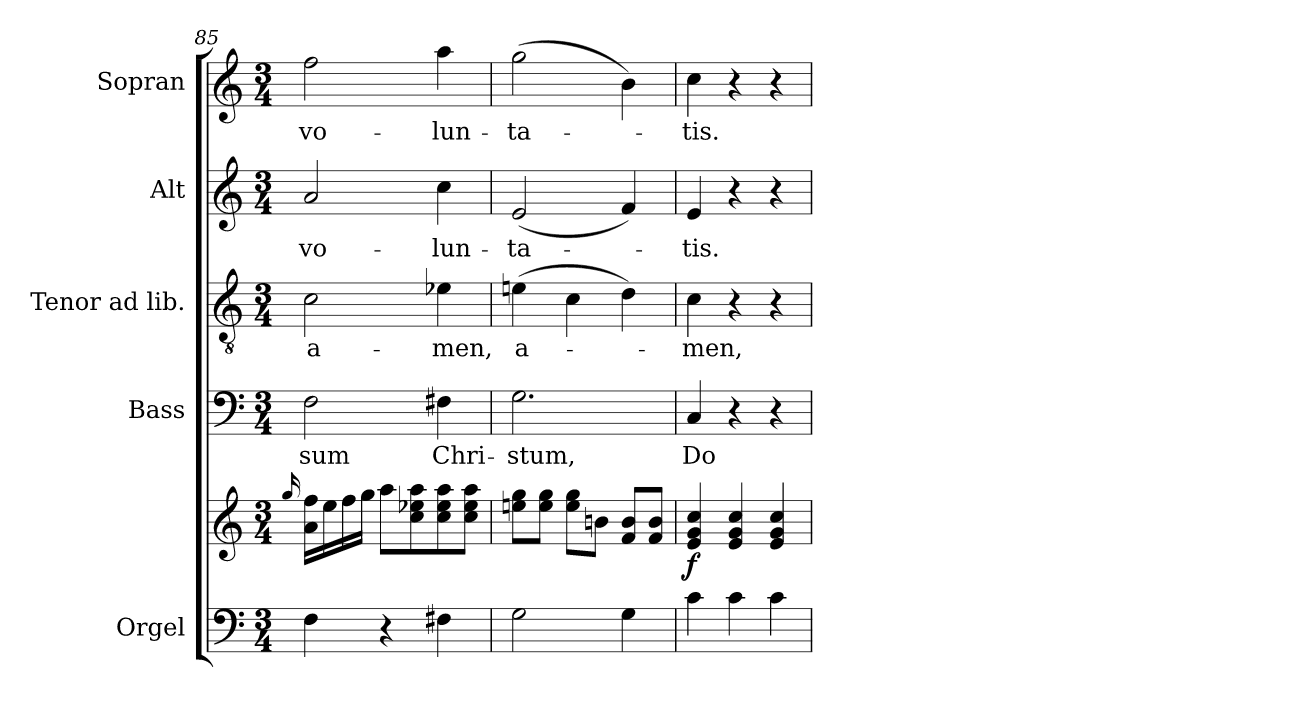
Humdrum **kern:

**kern	**kern	**dynam	**kern	**text	**kern	**text	**kern	**text	**kern	**text
*part5	*part5	*part5	*part4	*part4	*part3	*part3	*part2	*part2	*part1	*part1
*staff6	*staff5	*staff5/6	*staff4	*staff4	*staff3	*staff3	*staff2	*staff2	*staff1	*staff1
*I"Orgel	*	*	*I"Bass	*	*I"Tenor ad lib.	*	*I"Alt	*	*I"Sopran	*
*I'Org.	*	*	*I'B	*	*I'T	*	*I'A	*	*I'S	*
!!LO:PB:g=z
*clefF4	*clefG2	*	*clefF4	*	*clefGv2	*	*clefG2	*	*clefG2	*
*k[]	*k[]	*	*k[]	*	*k[]	*	*k[]	*	*k[]	*
*C:	*C:	*	*C:	*	*C:	*	*C:	*	*C:	*
*M3/4	*M3/4	*	*M3/4	*	*M3/4	*	*M3/4	*	*M3/4	*
=85	=85	=85	=85	=85	=85	=85	=85	=85	=85	=85
.	16qqgg/	.	.	.	.	.	.	.	.	.
!	!	!	!	!LO:LY:b	!	!LO:LY:b	!	!LO:LY:b	!	!LO:LY:b
4F\	16a\ 16ff\LL	.	2F\	-sum	2c\	a-	2a/	vo-	2ff\	vo-
.	16ee\	.	.	.	.	.	.	.	.	.
.	16ff\	.	.	.	.	.	.	.	.	.
.	16gg\JJ	.	.	.	.	.	.	.	.	.
4r	8aa\L	.	.	.	.	.	.	.	.	.
.	8cc\ 8ee-X\ 8aa\	.	.	.	.	.	.	.	.	.
!	!	!	!	!LO:LY:b	!	!LO:LY:b	!	!LO:LY:b	!	!LO:LY:b
4F#X\	8cc\ 8ee-\ 8aa\	.	4F#X\	Chri-	4e-X\	-men,	4cc\	-lun-	4aa\	-lun-
.	8cc\ 8ee-\ 8aa\J	.	.	.	.	.	.	.	.	.
=86	=86	=86	=86	=86	=86	=86	=86	=86	=86	=86
!	!	!	!	!LO:LY:b	!	!LO:LY:b	!	!LO:LY:b	!	!LO:LY:b
2G\	8een\ 8gg\L	.	2.G\	-stum,	(>4en\	a-	(<2e/	-ta-	(>2gg\	-ta-
.	8ee\ 8gg\J	.	.	.	.	.	.	.	.	.
.	8ee\ 8gg\L	.	.	.	4c\	.	.	.	.	.
.	8bn\J	.	.	.	.	.	.	.	.	.
4G\	8f/ 8b/L	.	.	.	4d\)	.	4f/)	.	4b\)	.
.	8f/ 8b/J	.	.	.	.	.	.	.	.	.
=87	=87	=87	=87	=87	=87	=87	=87	=87	=87	=87
!	!	!LO:DY:b	!	!LO:LY:b	!	!LO:LY:b	!	!LO:LY:b	!	!LO:LY:b
4c\	4e/ 4g/ 4cc/	f	4C/	Do-	4c\	-men,	4e/	-tis.	4cc\	-tis.
4c\	4e/ 4g/ 4cc/	.	4r	.	4r	.	4r	.	4r	.
4c\	4e/ 4g/ 4cc/	.	4r	.	4r	.	4r	.	4r	.
=	=	=	=	=	=	=	=	=	=	=
*-	*-	*-	*-	*-	*-	*-	*-	*-	*-	*-
